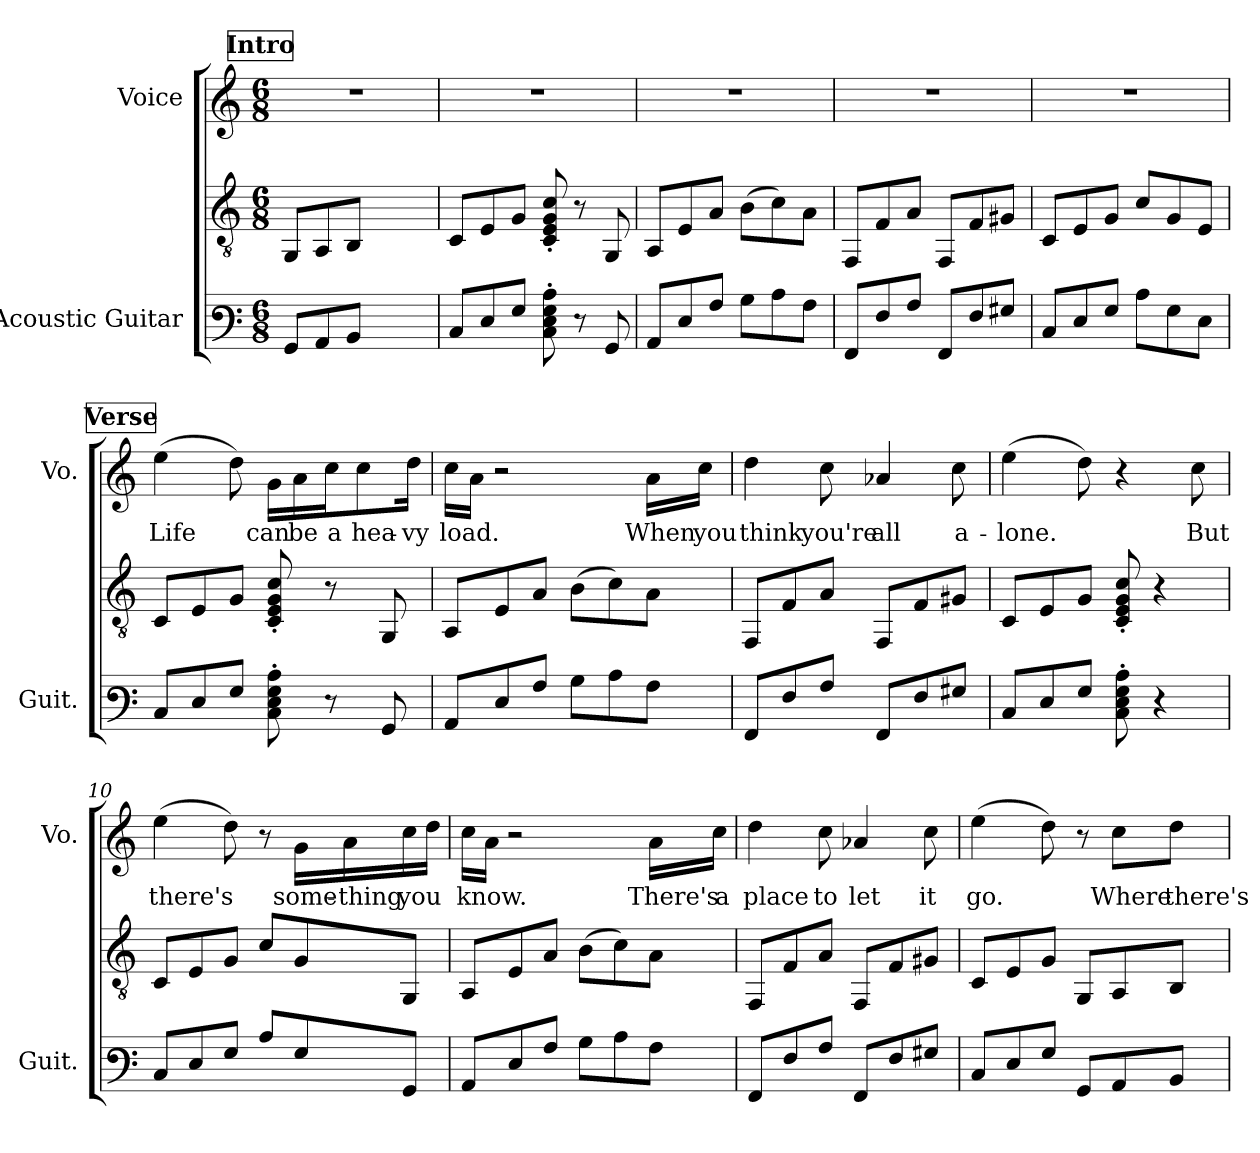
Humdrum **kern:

**kern	**kern	**kern	**text
*part2	*part2	*part1	*part1
*staff3	*staff2	*staff1	*staff1
*I"Acoustic Guitar	*	*I"Voice	*
*I'Guit.	*	*I'Vo.	*
*stria6	*	*	*
*	*clefGv2	*clefG2	*
*k[]	*k[]	*k[]	*
*M6/8	*M6/8	*M6/8	*
*MM81	*MM81	*MM81	*
!!LO:REH:place=s1:a:B:fs=14:t=Intro
=1	=1	=1	=1
8GGL	8GG/L	2.r	.
8AA	8AA/	.	.
8BBJ	8BB/J	.	.
4.ryy	4.ryy	.	.
=2	=2	=2	=2
8CL	8C/L	2.r	.
8E	8E/	.	.
8GJ	8G/J	.	.
8C' 8E' 8G' 8c'	8C/' 8E/' 8G/' 8c/'	.	.
8r	8r	.	.
8GG	8GG/	.	.
=3	=3	=3	=3
8AAL	8AA/L	2.r	.
8E	8E/	.	.
8AJ	8A/J	.	.
8BL	(>8B\L	.	.
8c	8c\)	.	.
8AJ	8A\J	.	.
=4	=4	=4	=4
8FFL	8FF/L	2.r	.
8F	8F/	.	.
8AJ	8A/J	.	.
8FFL	8FF/L	.	.
8F	8F/	.	.
8G#J	8G#X/J	.	.
=5	=5	=5	=5
8CL	8C/L	2.r	.
8E	8E/	.	.
8GJ	8G/J	.	.
8cL	8c/L	.	.
8G	8G/	.	.
8EJ	8E/J	.	.
!!LO:LB:g=z
!!LO:REH:place=s1:a:B:fs=14:t=Verse
=6	=6	=6	=6
!	!	!	!LO:LY:b
8CL	8C/L	(>4ee\	Life
8E	8E/	.	.
8GJ	8G/J	8dd\)	.
!	!	!	!LO:LY:b
8C' 8E' 8G' 8c'	8C/' 8E/' 8G/' 8c/'	16g\LL	can
!	!	!	!LO:LY:b
.	.	16a\	be
!	!	!	!LO:LY:b
8r	8r	16cc\J	a
!	!	!	!LO:LY:b
.	.	8cc\	hea-
8GG	8GG/	.	.
!	!	!	!LO:LY:b
.	.	16dd\Jk	-vy
=7	=7	=7	=7
!	!	!	!LO:LY:b
8AAL	8AA/L	16cc\LL	load.
.	.	16a\JJ	.
8E	8E/	2r	.
8AJ	8A/J	.	.
8BL	(>8B\L	.	.
8c	8c\)	.	.
!	!	!	!LO:LY:b
8AJ	8A\J	16a\LL	When
!	!	!	!LO:LY:b
.	.	16cc\JJ	you
=8	=8	=8	=8
!	!	!	!LO:LY:b
8FFL	8FF/L	4dd\	think
8F	8F/	.	.
!	!	!	!LO:LY:b
8AJ	8A/J	8cc\	you're
!	!	!	!LO:LY:b
8FFL	8FF/L	4a-X/	all
8F	8F/	.	.
!	!	!	!LO:LY:b
8G#J	8G#X/J	8cc\	a-
=9	=9	=9	=9
!	!	!	!LO:LY:b
8CL	8C/L	(>4ee\	-lone.
8E	8E/	.	.
8GJ	8G/J	8dd\)	.
8C' 8E' 8G' 8c'	8C/' 8E/' 8G/' 8c/'	4r	.
4r	4r	.	.
!	!	!	!LO:LY:b
.	.	8cc\	But
!!LO:PB:g=z
=10	=10	=10	=10
!	!	!	!LO:LY:b
8CL	8C/L	(>4ee\	there's
8E	8E/	.	.
8GJ	8G/J	8dd\)	.
8cL	8c/L	8r	.
!	!	!	!LO:LY:b
8G	8G/	16g\LL	some-
!	!	!	!LO:LY:b
.	.	16a\	-thing
!	!	!	!LO:LY:b
8GGJ	8GG/J	16cc\	you
.	.	16dd\JJ	.
=11	=11	=11	=11
!	!	!	!LO:LY:b
8AAL	8AA/L	16cc\LL	know.
.	.	16a\JJ	.
8E	8E/	2r	.
8AJ	8A/J	.	.
8BL	(>8B\L	.	.
8c	8c\)	.	.
!	!	!	!LO:LY:b
8AJ	8A\J	16a\LL	There's
!	!	!	!LO:LY:b
.	.	16cc\JJ	a
=12	=12	=12	=12
!	!	!	!LO:LY:b
8FFL	8FF/L	4dd\	place
8F	8F/	.	.
!	!	!	!LO:LY:b
8AJ	8A/J	8cc\	to
!	!	!	!LO:LY:b
8FFL	8FF/L	4a-X/	let
8F	8F/	.	.
!	!	!	!LO:LY:b
8G#J	8G#X/J	8cc\	it
!!LO:LB:g=z
=13	=13	=13	=13
!	!	!	!LO:LY:b
8CL	8C/L	(>4ee\	-go.
8E	8E/	.	.
8GJ	8G/J	8dd\)	.
8GGL	8GG/L	8r	.
!	!	!	!LO:LY:b
8AA	8AA/	8cc\L	Where
!	!	!	!LO:LY:b
8BBJ	8BB/J	8dd\J	there's
=	=	=	=
*-	*-	*-	*-
